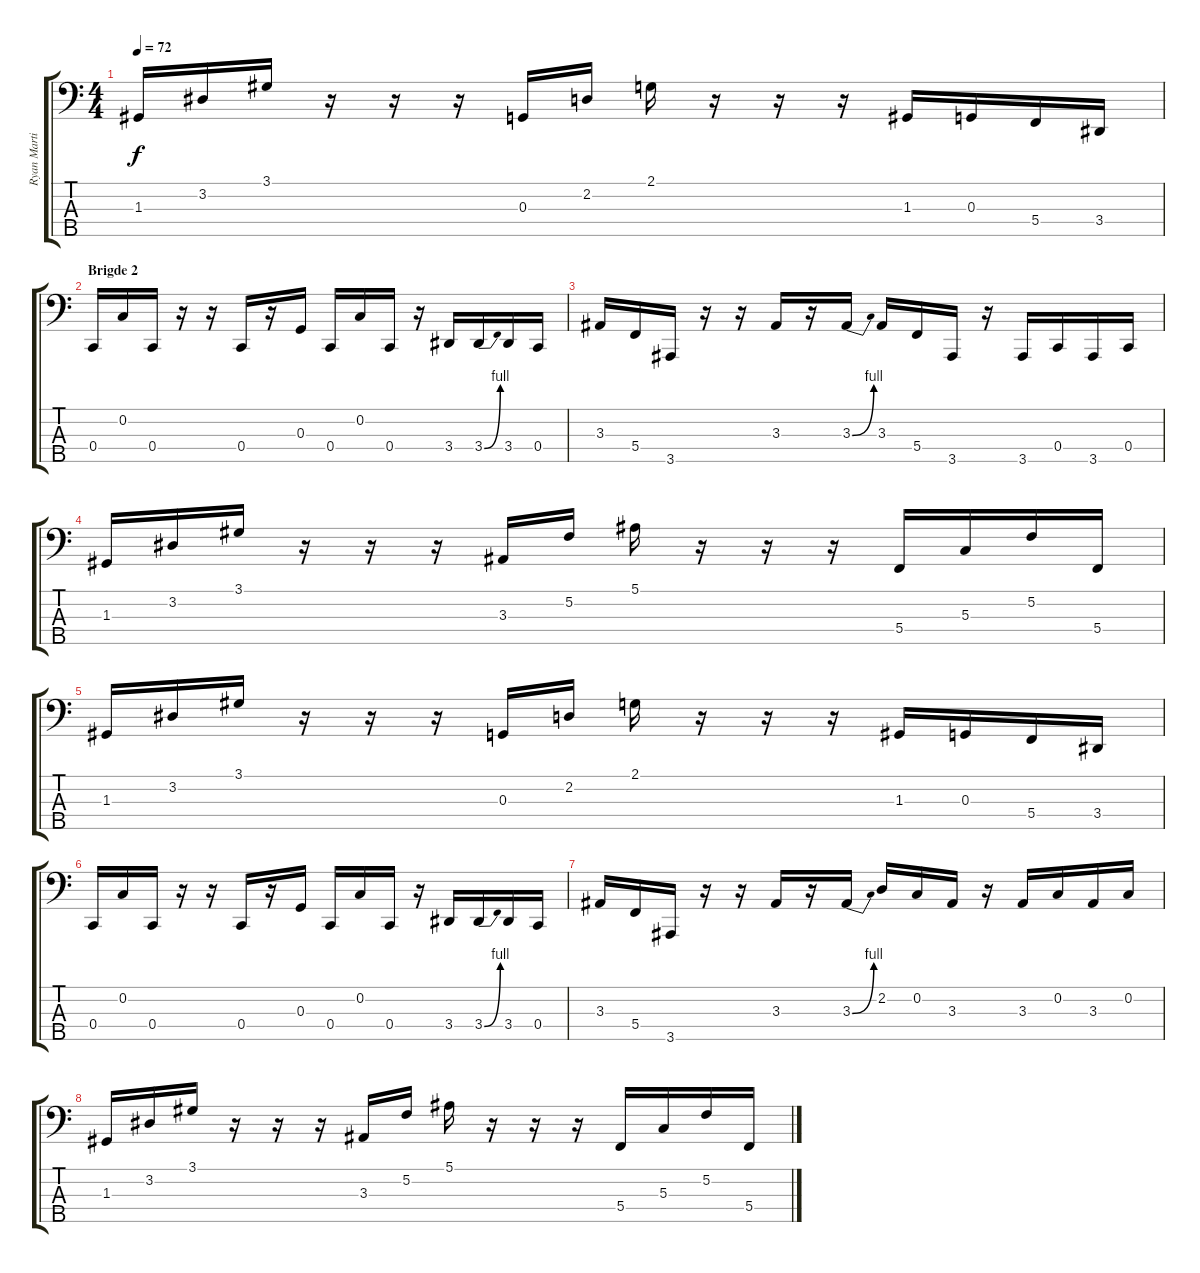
\track ("Ryan Martinie \"Rü-D\" (Sound Effect)" "Ryan Marti") {instrument electricbasspick}
\staff {score tabs}
\tuning (F2 C2 G1 C1 G0) {hide}
\ts (4 4)
\tempo 72
\clef f4
\ks c
1.3.16{dy f} 3.2.16 3.1.16 r.16 r.16 r.16 0.3.16 2.2.16 2.1.16 r.16 r.16 r.16 1.3.16 0.3.16 5.4.16 3.4.16 |
\section ("" "Brigde 2")
0.4.16 0.2.16 0.4.16 r.16 r.16 0.4.16 r.16 0.3.16 0.4.16 0.2.16 0.4.16 r.16 3.4.16 3.4{be (bend 0 0 60 4)}.16 3.4.16 0.4.16 |
3.3.16 5.4.16 3.5.16 r.16 r.16 3.3.16 r.16 3.3{be (bend 0 0 60 4)}.16 3.3.16 5.4.16 3.5.16 r.16 3.5.16 0.4.16 3.5.16 0.4.16 |
1.3.16 3.2.16 3.1.16 r.16 r.16 r.16 3.3.16 5.2.16 5.1.16 r.16 r.16 r.16 5.4.16 5.3.16 5.2.16 5.4.16 |
1.3.16 3.2.16 3.1.16 r.16 r.16 r.16 0.3.16 2.2.16 2.1.16 r.16 r.16 r.16 1.3.16 0.3.16 5.4.16 3.4.16 |
0.4.16 0.2.16 0.4.16 r.16 r.16 0.4.16 r.16 0.3.16 0.4.16 0.2.16 0.4.16 r.16 3.4.16 3.4{be (bend 0 0 60 4)}.16 3.4.16 0.4.16 |
3.3.16 5.4.16 3.5.16 r.16 r.16 3.3.16 r.16 3.3{be (bend 0 0 60 4)}.16 2.2.16 0.2.16 3.3.16 r.16 3.3.16 0.2.16 3.3.16 0.2.16 |
1.3.16 3.2.16 3.1.16 r.16 r.16 r.16 3.3.16 5.2.16 5.1.16 r.16 r.16 r.16 5.4.16 5.3.16 5.2.16 5.4.16
